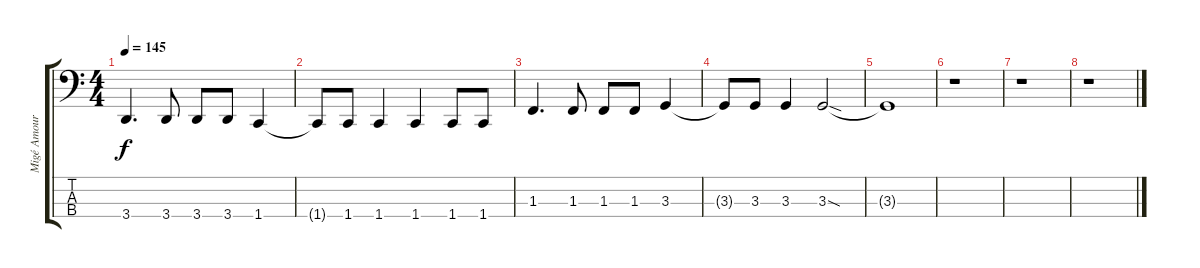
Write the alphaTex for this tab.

\track ("Migé Amour (Bass)" "Migé Amour") {instrument electricbassfinger}
\staff {score tabs}
\tuning (D2 A1 E1 B0) {hide}
\ts (4 4)
\tempo 145
\clef f4
\ks c
3.4.4{d dy f} 3.4.8 3.4.8 3.4.8 1.4.4 |
1.4{t}.8 1.4.8 1.4.4 1.4.4 1.4.8 1.4.8 |
1.3.4{d} 1.3.8 1.3.8 1.3.8 3.3.4 |
3.3{t}.8 3.3.8 3.3.4 3.3{sod}.2 |
3.3{t}.1 |
r.1 |
r.1 |
r.1
